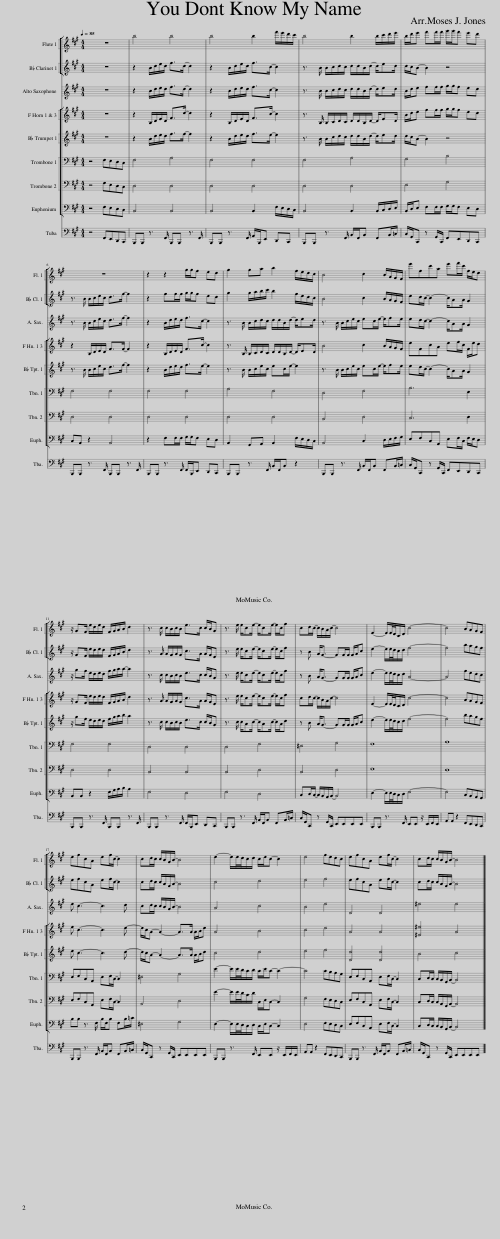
X:1
%%score [ 1 2 ] 3 [ 4 5 [ 6 7 ] 8 ] 9
L:1/8
Q:1/4=85
M:4/4
I:linebreak $
K:A
V:1 treble
V:2 treble transpose=-2
V:3 treble transpose=-9
V:4 treble transpose=-7
V:5 treble transpose=-2
V:6 bass
V:7 bass
V:8 bass
V:9 bass
V:1
 z8 | b4 b4 | b4 b2 f'/e'/d'/c'/ | b4 b2 b/c'/d'/e'/ | b/d'/e' f'f'/f'/ g'/g'/f' e'd' |$ %5
 z8 | z2 z2 g/g/f ed | g2 ga b2 f/e/d/c/ | B4 c2 B/A/G/F/ |$ e'fc'a e'f'/c'/ f/e/d | %10
 z/ GF/ e/d/e/d/ F/G/A/B/ d2 | z3/2 c/ c/B/c/B/ e>c c/B/G | z3/2 e/ e/ce/- e/ce/- e/c/f |$ cd/c/- c/B/A/c/- c4 | E2- E/E/4D/4C/D/ c4- | %15
 c4 BAGF | efcA ef/c/- c2 | cd/c/ c/B/G/B/- B4 |$ e2- e/e/4d/4c/d/ c/e/c- c2 | e4 fedc | %20
 efcA ef/c/- c2 | cd/c/ c/B/G/B/- B4 |] %22
V:2
 z8 | z2 c/e/f/e/ g>e- e2 | z2 c/e/f/e/ g>^d- d2 | z3/2 c/ c/^d/e/d/ e/e/c/e/- e/fe/ | e/^d/c- c2 z4 |$ %5
 z3/2 c/ c/^d/f/d/ e>g- g2 | z2 gg/g/ ^a/a/g fe | ^a2 a/b/c'/^d'/ c'2 g/f/e/^d/ | c4 ^d2 c/B/^A/G/ |$ fe/^d/- d2- d/BB/ ^A2 | %10
 z/ ^AG/ f/e/f/e/ G/A/B/c/ e2 | z3/2 B/ B/^A/B/A/ ^d>B B/A/F | z3/2 f/ f/^df/- f/df/- f/d/g |$ z c B<^A- AA/A/ A/B/^d | f2- f/f/4e/4^d/e/ g4- | %15
 g4 c'b^ag | fg^dB fg/d/- d2 | ^de/d/ d/c/^A/c/- c4 |$ ^d4 e4 | f4 g4 | %20
 fg^dB fg/d/- d2 | ^de/d/ d/c/^A/c/- c4 |] %22
V:3
 z8 | z2 g/b/c'/b/ ^d'>b- b2 | z2 g/b/c'/b/ ^d'>^a- a2 | z3/2 g/ g/^a/b/a/ b/b/g/b/- b/c'b/ | g/b/c' ^d'd'/d'/ ^e'/e'/d' c'b |$ %5
 z3/2 g/ g/^a/c'/a/ b>^d'- d'2 | z2 g/b/c'/b/ ^d'>^a- a2 | z3/2 g/ g/^a/b/a/ b/b/g/b/- b/c'b/ | z3/2 g/ g/^a/c'/a/ c'a/c'/- c'/^d'c'/ |$ c'b/^a/- a2- a/ff/ ^e2 | %10
 z/ ^e'^d'/ c'/b/c'/b/ d'/e'/f'/f'/- f'2 | z3/2 ^a/ a/g/a/g/ c'>a a/g/^e | z3/2 c'/ c'/^ac'/- c'/ac'/- c'/a/^d' |$ z g f<^e- ee/e/ e/f/^a | c'2- c'/c'/4b/4^a/b/ f4- | %15
 f4 ^d'c'b^a | c' ^a3- a3 b | ^ab/a/ a/g/^e/g/- g4 |$ f4 ^a4 | g4 c'4 | %20
 B4 B4 | ^^c'4 c'4 |] %22
V:4
 z8 | z2 F/A/B/A/ c>a- a2 | z2 F/A/B/A/ c>g- g2 | z3/2 F/ F/G/A/G/ A/A/F/A/- A/BA/ | f/a/b c'c'/c'/ ^d'/d'/c' ba |$ %5
 z2 F/A/B/A/ c>c- c2 | z2 F/A/B/A/ c>g- g2 | z3/2 F/ F/G/A/G/ A/A/F/A/- A/BA/ | f4 g2 f/e/^d/c/ |$ bcge bc'/g/ c/b/a | %10
 z/ ^dc/ b/a/b/a/ c/d/e/f/ a2 | z3/2 e/ e/^d/e/d/ g>e e/d/B | z3/2 b/ b/gb/- b/gb/- b/g/c' |$ ga/g/- g/f/e/g/- g4 | B2- B/B/4A/4G/A/ g4- | %15
 g4 fe^dc | b g3- g3 a- | a/g/e- e2- e>e e/f/a |$ e4 f4 | g4 a4 | %20
 e4 e4 | [^B^b]4 e4 |] %22
V:5
 z8 | z2 c/e/f/e/ g>g- g2 | z2 c/e/f/e/ g>f- f2 | z3/2 c/ c/^d/e/d/ e/e/c/e/- e/fe/ | e/^d/c- c2 z4 |$ %5
 z3/2 c/ c/^d/f/d/ e>g- g2 | z2 c/e/f/e/ g>f- f2 | z3/2 c/ c/^d/f/d/ fd/f/- f2 | z3/2 c/ c/^d/f/d/ fd/f/- f/gf/ |$ fe/^d/- d2- d/BB/ ^A2 | %10
 z/ ^ag/ f/e/f/e/ g/a/b/c'/ b2 | z3/2 ^d/ d/c/d/c/ f>d d/c/^A | z3/2 ^d/ d/Bd/- d/Bd/- d/B/e |$ z c B<^A- AA/A/ A/B/^d | f2- f/f/4e/4^d/e/ g4- | %15
 g4 c'b^ag | f ^d3- d3 e- | e/^d/B- B2- B>B B/c/e |$ ^d4 e4 | f4 g4 | %20
 [Ee]4 [Ee]4 | c4 ^d4 |] %22
V:6
 z4 F,E,D,C, | F,4 A,4 | F,4 F,4 | F,4 A,4 | G,4 B,4 |$ %5
 F,4 F,4 | F,4 F,4 | A,4 F,4 | D,4 F,4 |$ B,6 E,2 | %10
 F,4 F,4 | D,4 D,4 | D,4 F,4 |$ ^E,4 G,4 | F,8 | %15
 A,8 | E,F,C,A,, E,F,/C,/- C,2 | ^E,4 G,4 |$ E2- E/E/4D/4C/D/ C/E/C- C2- | C4 CB,A,G, | %20
 E,F,C,A,, E,F,/C,/- C,2 | C,D,/C,/ C,/B,,/G,,/B,,/- B,,4 |] %22
V:7
 z4 F,E,D,C, | D,4 D,4 | D,4 D,4 | D,4 D,4 | E,4 G,4 |$ %5
 D,4 D,4 | D,4 D,4 | D,4 D,4 | B,,4 D,4 |$ C,6 D,2 | %10
 D,4 D,4 | B,,4 B,,4 | B,,4 D,4 |$ B,,4 D,4 | E,8 | %15
 D,8 | E,F,C,A,, E,F,/C,/- C,2 | B,,4 D,4 |$ E2- E/E/4D/4C/D/ C,/E,/C,- C,2 | G,4 F,E,D,C, | %20
 E,F,C,A,, E,F,/C,/- C,2 | C,D,/C,/ C,/B,,/G,,/B,,/- B,,4 |] %22
V:8
 z4 F,E,D,C, | B,,4 B,,4 | B,,4 B,,2 F,/E,/D,/C,/ | B,,4 B,,2 B,,/C,/D,/E,/ | B,,/D,/E, F,F,/F,/ G,/G,/F, E,D, |$ %5
 C,B,, z2 B,,4 | z2 F,F,/F,/ G,/G,/F, E,D, | B,,2 G,,A,, B,,2 F,/E,/D,/C,/ | B,,4 C,2 D,/E,/F,/G,/ |$ E,F,C,A,, E,F,/C,/ F,/E,/D, | %10
 B,,B,, z2 F,/G,/A,/B,/ A,2 | F,4 E,4 | F,4 D,4 |$ C,D,/C,/- C,/B,,/A,,/B,,/- B,,4 | E,2- E,/E,/4D,/4C,/D,/ F,4- | %15
 F,4 C,B,,A,,G,, | B,B, z3/2 F,/ B,/F,/B, F,B,/=C/ | ^E,4 G,4 |$ E,2- E,/E,/4D,/4C,/D,/ C,/E,/C,- C,2 | E,4 F,E,D,C, | %20
 E,F,C,A,, E,F,/C,/- C,2 | C,D,/C,/ C,/B,,/G,,/B,,/- B,,4 |] %22
V:9
 z4 F,,E,,D,,C,, | B,,,B,,, z3/2 F,,/ B,,,B,,, z3/2 F,,/ | B,,,B,,, z3/2 F,,/ A,,/B,,,/E,, D,,C,, | B,,,B,,, z3/2 F,,/ B,,/F,,/B,, F,,B,,/=C,/ | C,/G,,/C,, z G,,/C,,/ F,,E,,D,,C,, |$ %5
 B,,,B,,, z3/2 F,,/ B,,,B,,, z3/2 F,,/ | B,,,B,,, z3/2 F,,/ F,,/B,,,/E,, D,,C,, | B,,,B,,, z3/2 F,,/ B,,/F,,/B,, z2 | B,,,B,,, z3/2 F,,/ B,,/F,,/B,, F,,B,,/=C,/ |$ C,/G,,/C,, z G,,/C,,/ F,,E,,D,,C,, | %10
 B,,,B,,, z3/2 F,,/ B,,,B,,, z3/2 F,,/ | B,,,B,,, z3/2 F,,/ F,,/B,,,/E,, D,,C,, | B,,,B,,, z3/2 F,,/ B,,/F,,/B,, F,,B,,/=C,/ |$ C,/G,,/C,, z G,,/C,,/ E,,E,,E,,E,, | B,,,B,,, z3/2 F,,/ E,,E,, z/ E,,/F,,/E,,/ | %15
 A,,A,, z2 F,,E,,D,,C,, | B,,,B,,, z3/2 F,,/ B,,/F,,/B,, F,,B,,/=C,/ | C,/G,,/C,, z G,,/C,,/ E,,E,,E,,E,, |$ B,,,B,,, z3/2 F,,/ E,,E,, z/ E,,/F,,/E,,/ | A,,A,, z2 F,,E,,D,,C,, | %20
 B,,,B,,, z3/2 F,,/ B,,/F,,/B,, F,,B,,/=C,/ | C,/G,,/C,, z G,,/C,,/ E,,E,,E,,E,, |] %22
